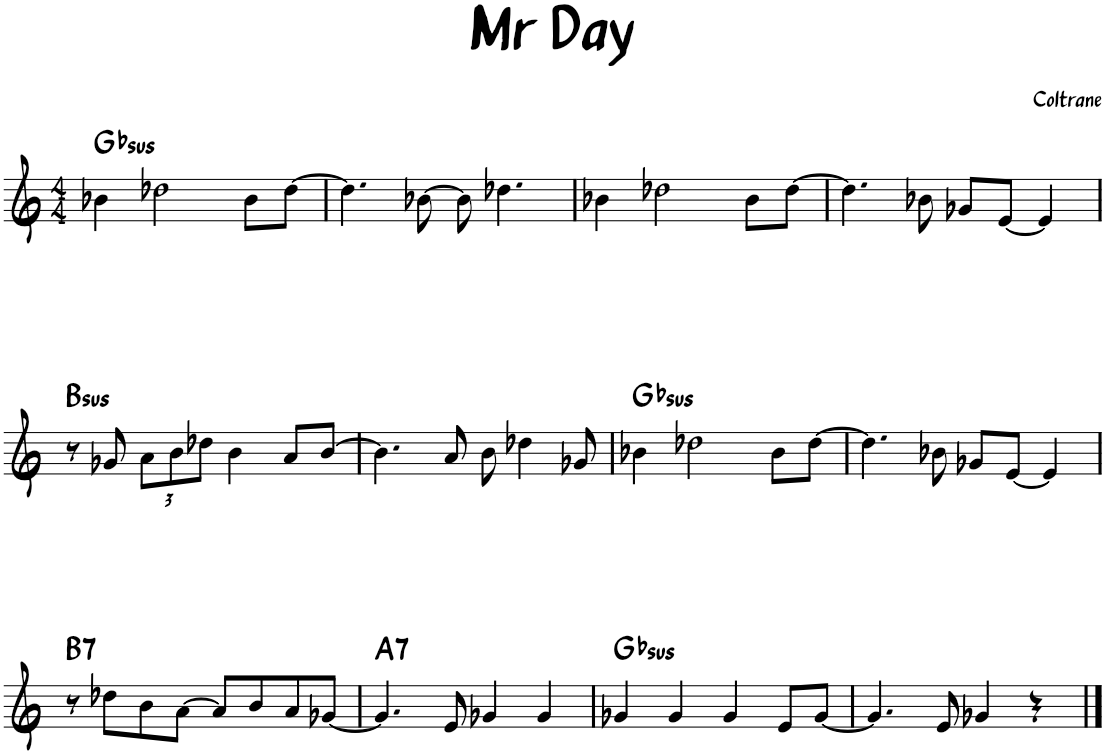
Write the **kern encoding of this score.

**kern	**harte
*part1	*part1
*staff1	*
*I"Piano	*
*I'Pno.	*
*clefG2	*
*k[]	*
*M4/4	*
=1	=1
!	!LO:H:kt=sus
4b-X\	Gb:sus4
2dd-X\	.
8b-\L	.
[8dd-\J	.
=2	=2
4.dd-\]	.
[8b-X\	.
8b-\]	.
4.dd-X\	.
=3	=3
4b-X\	.
2dd-X\	.
8b-\L	.
[8dd-\J	.
=4	=4
4.dd-\]	.
8b-X\	.
8g-X/L	.
[8e/J	.
4e/]	.
!!LO:LB:g=z
=5	=5
!	!LO:H:kt=sus
8r	B:sus4
8g-X/	.
*Xbrackettup	*
12a\L	.
12b\	.
12dd-X\J	.
4b\	.
8a/L	.
[8b/J	.
=6	=6
4.b\]	.
8a/	.
8b\	.
4dd-X\	.
8g-X/	.
=7	=7
!	!LO:H:kt=sus
4b-X\	Gb:sus4
2dd-X\	.
8b-\L	.
[8dd-\J	.
=8	=8
4.dd-\]	.
8b-X\	.
8g-X/L	.
[8e/J	.
4e/]	.
!!LO:LB:g=z
=9	=9
!	!LO:H:kt=7
8r	B:7
8dd-X\L	.
8b\	.
[8a\J	.
8a/L]	.
8b/	.
8a/	.
[8g-X/J	.
=10	=10
!	!LO:H:kt=7
4.g-/]	A:7
8e/	.
4g-X/	.
4g-/	.
=11	=11
!	!LO:H:kt=sus
4g-X/	Gb:sus4
4g-/	.
4g-/	.
8e/L	.
[8g-/J	.
=12	=12
4.g-/]	.
8e/	.
4g-X/	.
4r	.
==	==
*-	*-
